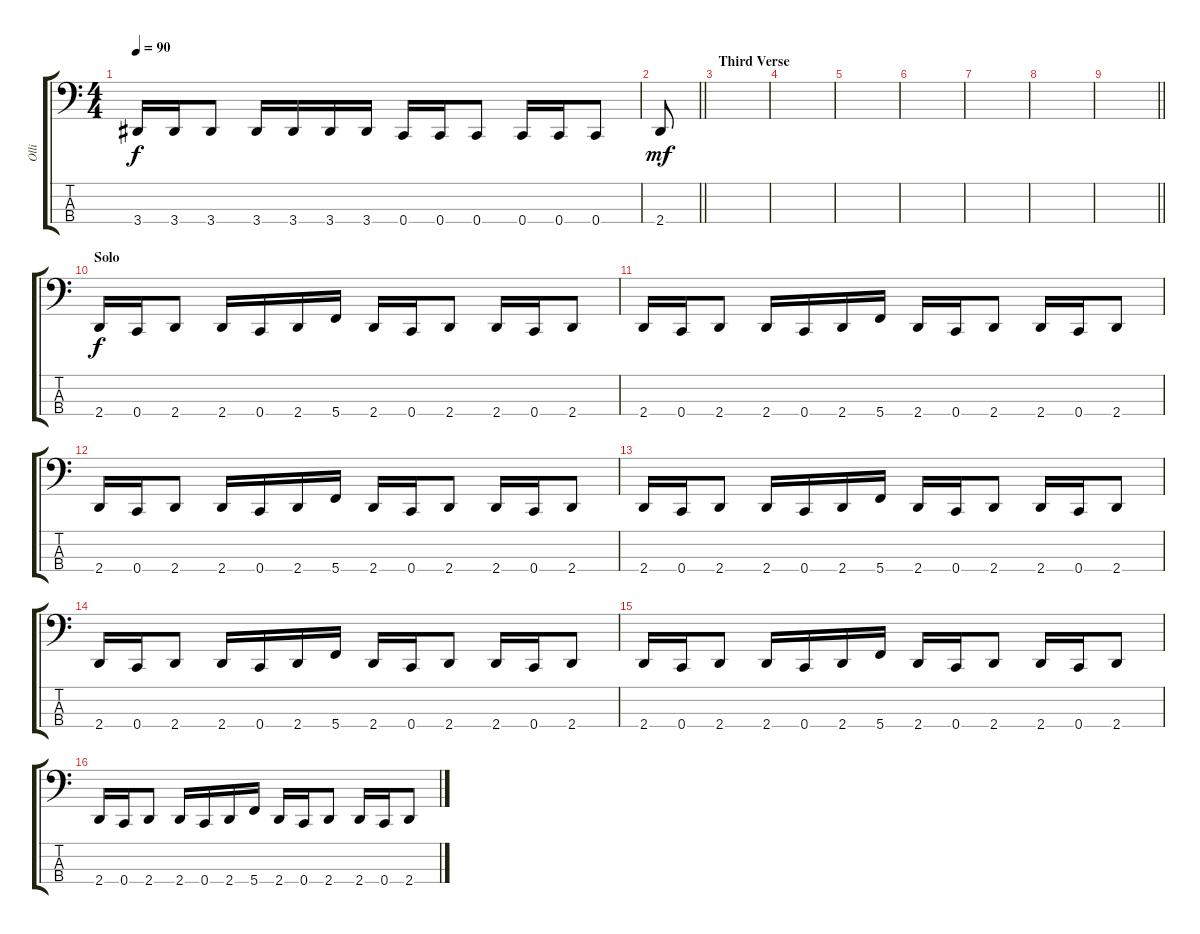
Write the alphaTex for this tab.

\track ("Olli" "Olli") {instrument electricbasspick}
\staff {score tabs}
\tuning (F2 C2 G1 C1) {hide}
\ts (4 4)
\tempo 90
\clef f4
\ks c
3.4.16{dy f} 3.4.16 3.4.8 3.4.16 3.4.16 3.4.16 3.4.16 0.4.16 0.4.16 0.4.8 0.4.16 0.4.16 0.4.8 |
\barLineRight lightlight
2.4.8{dy mf} |
\section ("" "Third Verse")
|
|
|
|
|
|
\barLineRight lightlight
|
\section ("" "Solo")
2.4.16{dy f} 0.4.16 2.4.8 2.4.16 0.4.16 2.4.16 5.4.16 2.4.16 0.4.16 2.4.8 2.4.16 0.4.16 2.4.8 |
2.4.16 0.4.16 2.4.8 2.4.16 0.4.16 2.4.16 5.4.16 2.4.16 0.4.16 2.4.8 2.4.16 0.4.16 2.4.8 |
2.4.16 0.4.16 2.4.8 2.4.16 0.4.16 2.4.16 5.4.16 2.4.16 0.4.16 2.4.8 2.4.16 0.4.16 2.4.8 |
2.4.16 0.4.16 2.4.8 2.4.16 0.4.16 2.4.16 5.4.16 2.4.16 0.4.16 2.4.8 2.4.16 0.4.16 2.4.8 |
2.4.16 0.4.16 2.4.8 2.4.16 0.4.16 2.4.16 5.4.16 2.4.16 0.4.16 2.4.8 2.4.16 0.4.16 2.4.8 |
2.4.16 0.4.16 2.4.8 2.4.16 0.4.16 2.4.16 5.4.16 2.4.16 0.4.16 2.4.8 2.4.16 0.4.16 2.4.8 |
2.4.16 0.4.16 2.4.8 2.4.16 0.4.16 2.4.16 5.4.16 2.4.16 0.4.16 2.4.8 2.4.16 0.4.16 2.4.8
